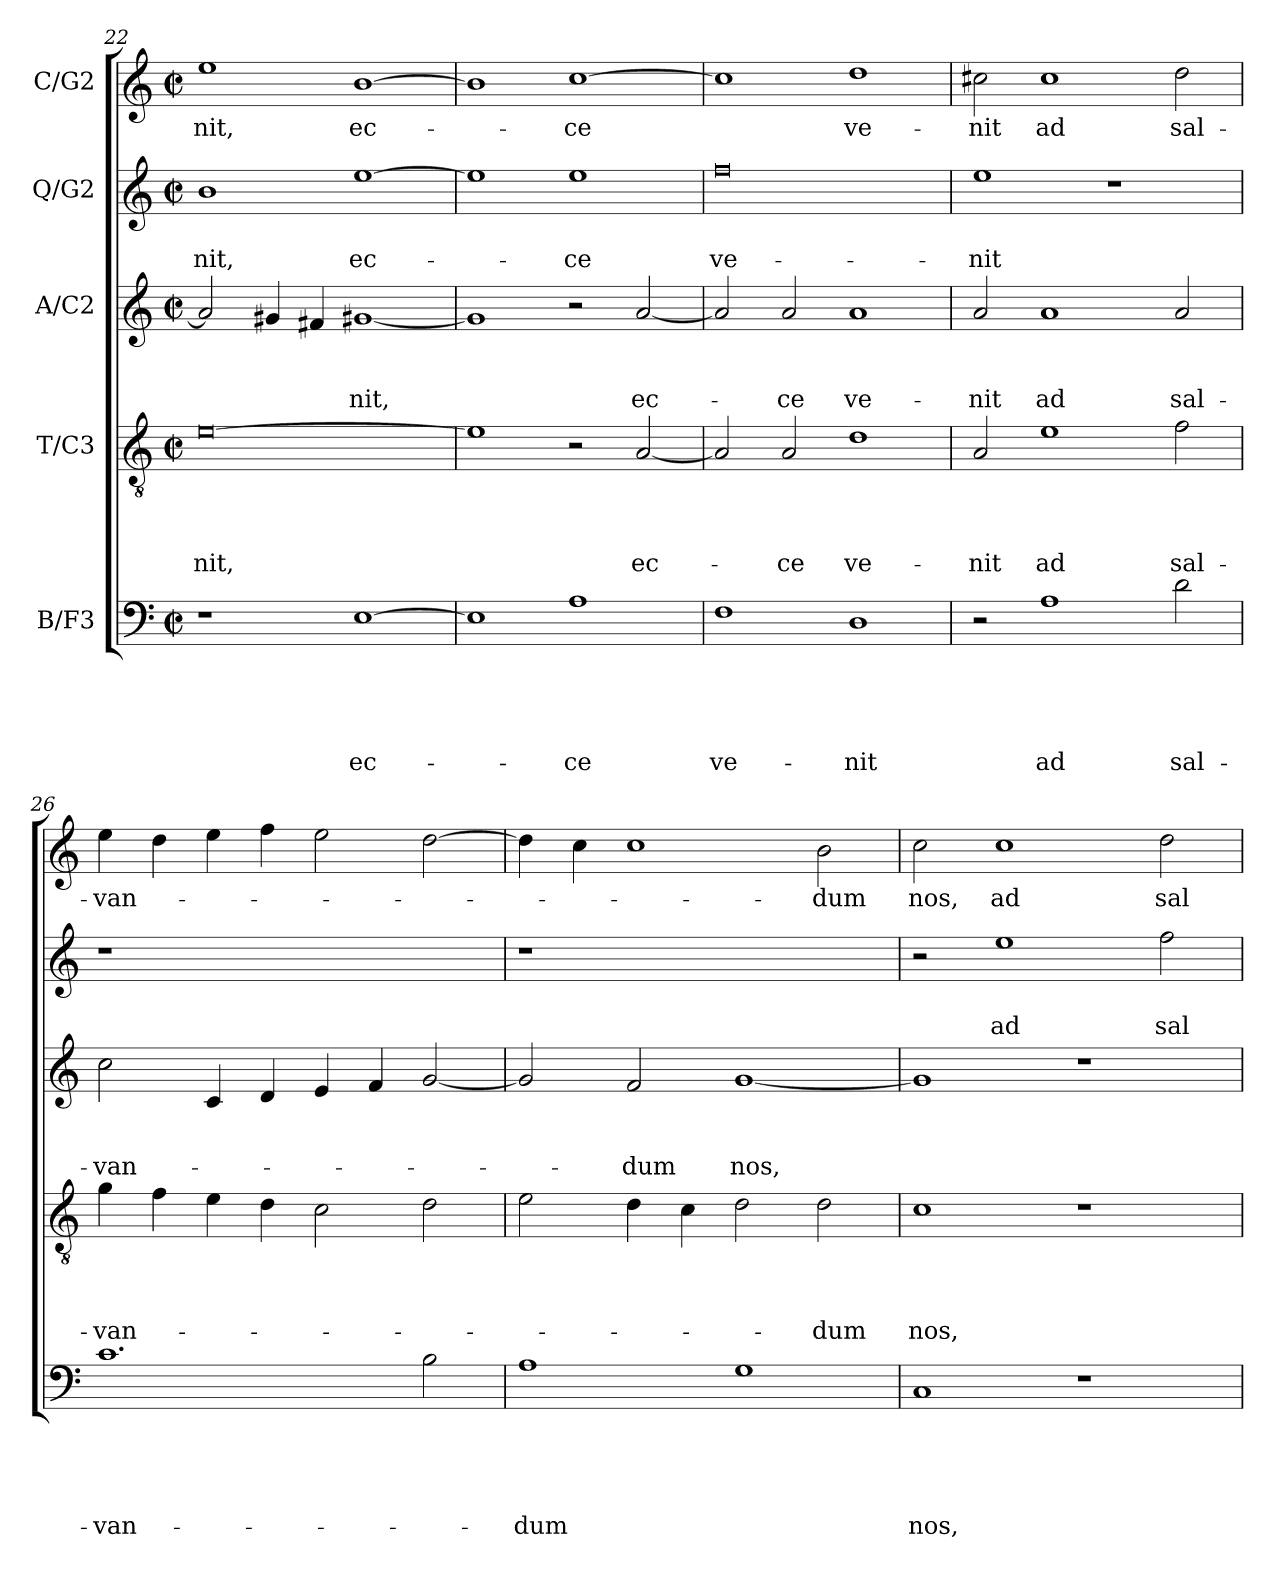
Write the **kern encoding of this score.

**kern	**text	**text	**text	**text	**text	**kern	**text	**text	**text	**text	**kern	**text	**text	**text	**kern	**text	**text	**kern	**text
*part5	*part5	*part5	*part5	*part5	*part5	*part4	*part4	*part4	*part4	*part4	*part3	*part3	*part3	*part3	*part2	*part2	*part2	*part1	*part1
*staff5	*staff5	*staff5	*staff5	*staff5	*staff5	*staff4	*staff4	*staff4	*staff4	*staff4	*staff3	*staff3	*staff3	*staff3	*staff2	*staff2	*staff2	*staff1	*staff1
*I"B/F3	*	*	*	*	*	*I"T/C3	*	*	*	*	*I"A/C2	*	*	*	*I"Q/G2	*	*	*I"C/G2	*
*clefF4	*	*	*	*	*	*clefGv2	*	*	*	*	*clefG2	*	*	*	*clefG2	*	*	*clefG2	*
*k[]	*	*	*	*	*	*k[]	*	*	*	*	*k[]	*	*	*	*k[]	*	*	*k[]	*
*C:	*	*	*	*	*	*C:	*	*	*	*	*C:	*	*	*	*C:	*	*	*C:	*
*M2/2	*	*	*	*	*	*M2/2	*	*	*	*	*M2/2	*	*	*	*M2/2	*	*	*M2/2	*
*met(c|)	*	*	*	*	*	*met(c|)	*	*	*	*	*met(c|)	*	*	*	*met(c|)	*	*	*met(c|)	*
=22	=22	=22	=22	=22	=22	=22	=22	=22	=22	=22	=22	=22	=22	=22	=22	=22	=22	=22	=22
!	!	!	!	!	!	!	!	!	!	!LO:LY:b	!	!	!	!	!	!	!LO:LY:b	!	!LO:LY:b
1r	.	.	.	.	.	[0e	.	.	.	-nit,	2a/]	.	.	.	1b	.	-nit,	1ee	-nit,
.	.	.	.	.	.	.	.	.	.	.	4g#/	.	.	.	.	.	.	.	.
.	.	.	.	.	.	.	.	.	.	.	4f#/	.	.	.	.	.	.	.	.
!	!	!	!	!	!LO:LY:b	!	!	!	!	!	!	!	!	!LO:LY:b	!	!	!LO:LY:b	!	!LO:LY:b
[1E	.	.	.	.	ec-	.	.	.	.	.	[1g#X	.	.	-nit,	[1ee	.	ec-	[1b	ec-
=23	=23	=23	=23	=23	=23	=23	=23	=23	=23	=23	=23	=23	=23	=23	=23	=23	=23	=23	=23
1E]	.	.	.	.	.	1e]	.	.	.	.	1g#]	.	.	.	1ee]	.	.	1b]	.
!	!	!	!	!	!LO:LY:b	!	!	!	!	!	!	!	!	!	!	!	!LO:LY:b	!	!LO:LY:b
1A	.	.	.	.	-ce	2r	.	.	.	.	2r	.	.	.	1ee	.	-ce	[1cc	-ce
!	!	!	!	!	!	!	!	!	!	!LO:LY:b	!	!	!	!LO:LY:b	!	!	!	!	!
.	.	.	.	.	.	[2A/	.	.	.	ec-	[2a/	.	.	ec-	.	.	.	.	.
=24	=24	=24	=24	=24	=24	=24	=24	=24	=24	=24	=24	=24	=24	=24	=24	=24	=24	=24	=24
!	!	!	!	!	!LO:LY:b	!	!	!	!	!	!	!	!	!	!	!	!LO:LY:b	!	!
1F	.	.	.	.	ve-	2A/]	.	.	.	.	2a/]	.	.	.	0ff	.	ve-	1cc]	.
!	!	!	!	!	!	!	!	!	!	!LO:LY:b	!	!	!	!LO:LY:b	!	!	!	!	!
.	.	.	.	.	.	2A/	.	.	.	-ce	2a/	.	.	-ce	.	.	.	.	.
!	!	!	!	!	!LO:LY:b	!	!	!	!	!LO:LY:b	!	!	!	!LO:LY:b	!	!	!	!	!LO:LY:b
1D	.	.	.	.	-nit	1d	.	.	.	ve-	1a	.	.	ve-	.	.	.	1dd	ve-
!!LO:PB:g=z
=25	=25	=25	=25	=25	=25	=25	=25	=25	=25	=25	=25	=25	=25	=25	=25	=25	=25	=25	=25
!	!	!	!	!	!	!	!	!	!	!LO:LY:b	!	!	!	!LO:LY:b	!	!	!LO:LY:b	!	!LO:LY:b
2r	.	.	.	.	.	2A/	.	.	.	-nit	2a/	.	.	-nit	1ee	.	-nit	2cc#X\	-nit
!	!	!	!	!	!LO:LY:b	!	!	!	!	!LO:LY:b	!	!	!	!LO:LY:b	!	!	!	!	!LO:LY:b
1A	.	.	.	.	ad	1e	.	.	.	ad	1a	.	.	ad	.	.	.	1cc#	ad
.	.	.	.	.	.	.	.	.	.	.	.	.	.	.	1r	.	.	.	.
!	!	!	!	!	!LO:LY:b	!	!	!	!	!LO:LY:b	!	!	!	!LO:LY:b	!	!	!	!	!LO:LY:b
2d\	.	.	.	.	sal-	2f\	.	.	.	sal-	2a/	.	.	sal-	.	.	.	2dd\	sal-
=26	=26	=26	=26	=26	=26	=26	=26	=26	=26	=26	=26	=26	=26	=26	=26	=26	=26	=26	=26
!	!	!	!	!	!LO:LY:b	!	!	!	!	!LO:LY:b	!	!	!	!LO:LY:b	!	!	!	!	!LO:LY:b
1.c	.	.	.	.	-van-	4g\	.	.	.	-van-	2cc\	.	.	-van-	1r	.	.	4ee\	-van-
.	.	.	.	.	.	4f\	.	.	.	.	.	.	.	.	.	.	.	4dd\	.
.	.	.	.	.	.	4e\	.	.	.	.	4c/	.	.	.	.	.	.	4ee\	.
.	.	.	.	.	.	4d\	.	.	.	.	4d/	.	.	.	.	.	.	4ff\	.
.	.	.	.	.	.	2c\	.	.	.	.	4e/	.	.	.	1ryy	.	.	2ee\	.
.	.	.	.	.	.	.	.	.	.	.	4f/	.	.	.	.	.	.	.	.
2B\	.	.	.	.	.	2d\	.	.	.	.	[2g/	.	.	.	.	.	.	[2dd\	.
=27	=27	=27	=27	=27	=27	=27	=27	=27	=27	=27	=27	=27	=27	=27	=27	=27	=27	=27	=27
!	!	!	!	!	!LO:LY:b	!	!	!	!	!	!	!	!	!	!	!	!	!	!
1A	.	.	.	.	-dum	2e\	.	.	.	.	2g/]	.	.	.	1r	.	.	4dd\]	.
.	.	.	.	.	.	.	.	.	.	.	.	.	.	.	.	.	.	4cc\	.
!	!	!	!	!	!	!	!	!	!	!	!	!	!	!LO:LY:b	!	!	!	!	!
.	.	.	.	.	.	4d\	.	.	.	.	2f/	.	.	-dum	.	.	.	1cc	.
.	.	.	.	.	.	4c\	.	.	.	.	.	.	.	.	.	.	.	.	.
!	!	!	!	!	!	!	!	!	!	!	!	!	!	!LO:LY:b	!	!	!	!	!
1G	.	.	.	.	.	2d\	.	.	.	.	[1g	.	.	nos,	1ryy	.	.	.	.
!	!	!	!	!	!	!	!	!	!	!LO:LY:b	!	!	!	!	!	!	!	!	!LO:LY:b
.	.	.	.	.	.	2d\	.	.	.	-dum	.	.	.	.	.	.	.	2b\	-dum
=28	=28	=28	=28	=28	=28	=28	=28	=28	=28	=28	=28	=28	=28	=28	=28	=28	=28	=28	=28
!	!	!	!	!	!LO:LY:b	!	!	!	!	!LO:LY:b	!	!	!	!	!	!	!	!	!LO:LY:b
1C	.	.	.	.	nos,	1c	.	.	.	nos,	1g]	.	.	.	2r	.	.	2cc\	nos,
!	!	!	!	!	!	!	!	!	!	!	!	!	!	!	!	!	!LO:LY:b	!	!LO:LY:b
.	.	.	.	.	.	.	.	.	.	.	.	.	.	.	1ee	.	ad	1cc	ad
1r	.	.	.	.	.	1r	.	.	.	.	1r	.	.	.	.	.	.	.	.
!	!	!	!	!	!	!	!	!	!	!	!	!	!	!	!	!	!LO:LY:b	!	!LO:LY:b
.	.	.	.	.	.	.	.	.	.	.	.	.	.	.	2ff\	.	sal-	2dd\	sal-
=	=	=	=	=	=	=	=	=	=	=	=	=	=	=	=	=	=	=	=
*-	*-	*-	*-	*-	*-	*-	*-	*-	*-	*-	*-	*-	*-	*-	*-	*-	*-	*-	*-
